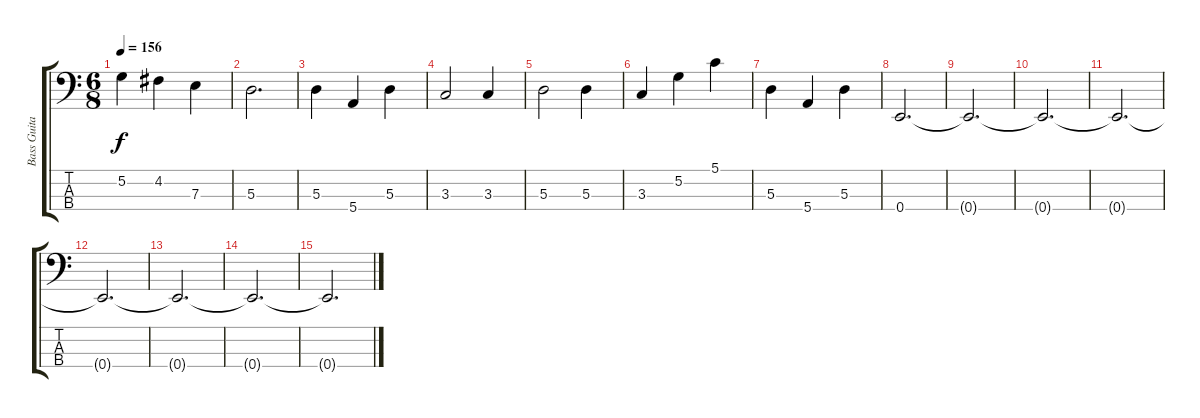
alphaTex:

\track ("Bass Guitar" "Bass Guita") {instrument electricbassfinger}
\staff {score tabs}
\tuning (G2 D2 A1 E1) {hide}
\ts (6 8)
\tempo 156
\clef f4
\ks c
5.2.4{dy f} 4.2.4 7.3.4 |
5.3.2{d} |
5.3.4 5.4.4 5.3.4 |
3.3.2 3.3.4 |
5.3.2 5.3.4 |
3.3.4 5.2.4 5.1.4 |
5.3.4 5.4.4 5.3.4 |
0.4.2{d} |
0.4{t}.2{d} |
0.4{t}.2{d} |
0.4{t}.2{d} |
0.4{t}.2{d} |
0.4{t}.2{d} |
0.4{t}.2{d} |
0.4{t}.2{d}
